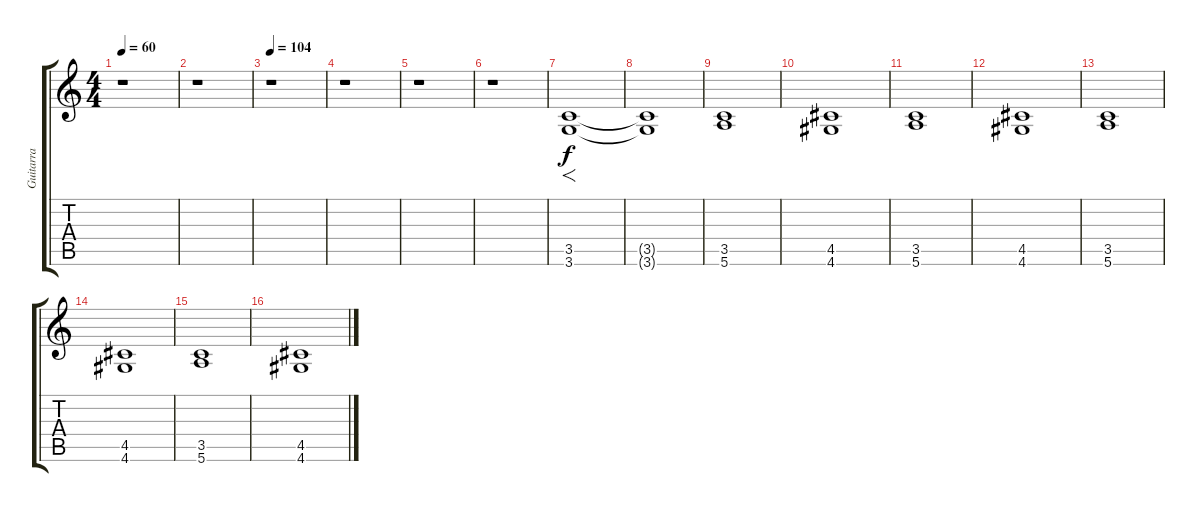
\track ("Guitarra" "Guitarra") {instrument distortionguitar}
\staff {score tabs}
\tuning (E4 B3 G3 D3 A2 E2) {hide}
\ts (4 4)
\tempo 60
\clef g2
\ks c
r.1{dy f} |
r.1 |
\tempo 104
r.1 |
r.1 |
r.1 |
r.1 |
(3.5 3.6).1{f} |
(3.5{t} 3.6{t}).1 |
(3.5 5.6).1 |
(4.5 4.6).1 |
(3.5 5.6).1 |
(4.5 4.6).1 |
(3.5 5.6).1 |
(4.5 4.6).1 |
(3.5 5.6).1 |
(4.5 4.6).1
